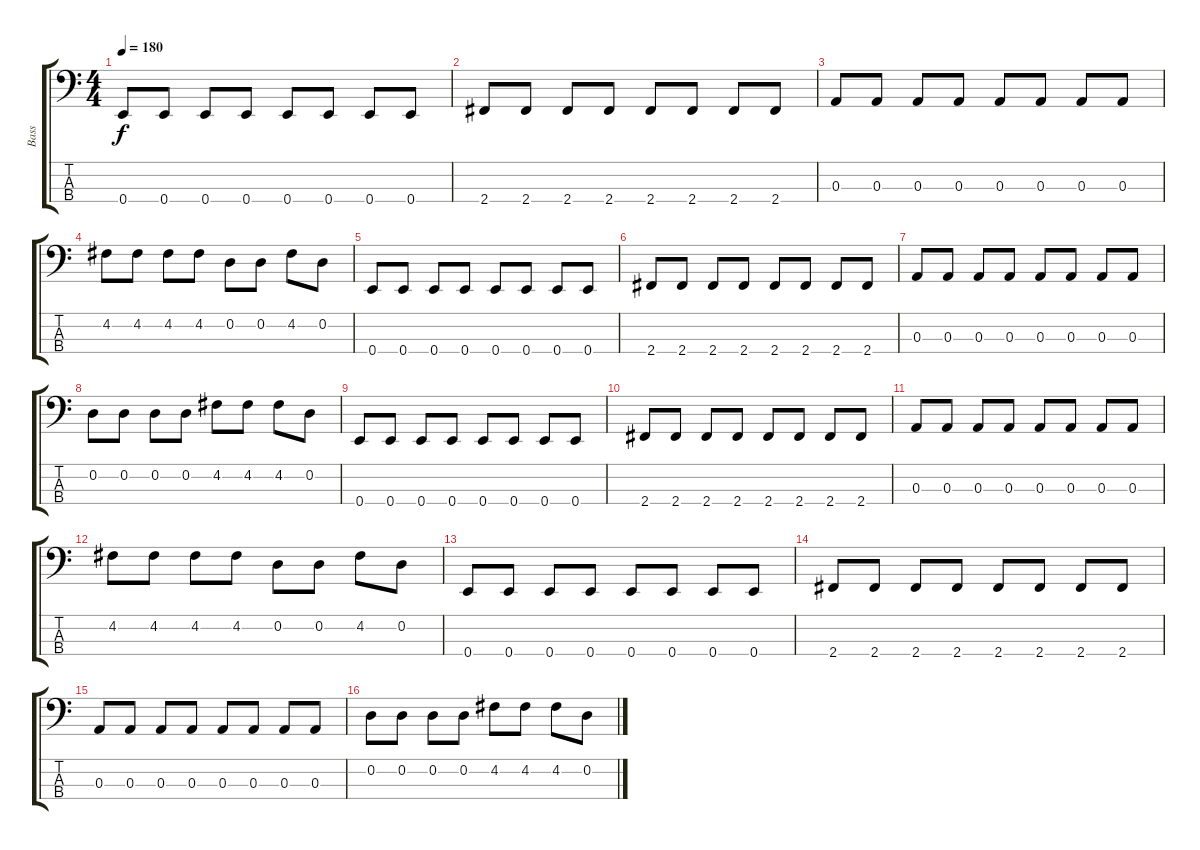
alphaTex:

\track ("Bass" "Bass") {instrument electricbasspick}
\staff {score tabs}
\tuning (G2 D2 A1 E1) {hide}
\ts (4 4)
\tempo 180
\clef f4
\ks c
0.4.8{dy f} 0.4.8 0.4.8 0.4.8 0.4.8 0.4.8 0.4.8 0.4.8 |
2.4.8 2.4.8 2.4.8 2.4.8 2.4.8 2.4.8 2.4.8 2.4.8 |
0.3.8 0.3.8 0.3.8 0.3.8 0.3.8 0.3.8 0.3.8 0.3.8 |
4.2.8 4.2.8 4.2.8 4.2.8 0.2.8 0.2.8 4.2.8 0.2.8 |
0.4.8 0.4.8 0.4.8 0.4.8 0.4.8 0.4.8 0.4.8 0.4.8 |
2.4.8 2.4.8 2.4.8 2.4.8 2.4.8 2.4.8 2.4.8 2.4.8 |
0.3.8 0.3.8 0.3.8 0.3.8 0.3.8 0.3.8 0.3.8 0.3.8 |
0.2.8 0.2.8 0.2.8 0.2.8 4.2.8 4.2.8 4.2.8 0.2.8 |
0.4.8 0.4.8 0.4.8 0.4.8 0.4.8 0.4.8 0.4.8 0.4.8 |
2.4.8 2.4.8 2.4.8 2.4.8 2.4.8 2.4.8 2.4.8 2.4.8 |
0.3.8 0.3.8 0.3.8 0.3.8 0.3.8 0.3.8 0.3.8 0.3.8 |
4.2.8 4.2.8 4.2.8 4.2.8 0.2.8 0.2.8 4.2.8 0.2.8 |
0.4.8 0.4.8 0.4.8 0.4.8 0.4.8 0.4.8 0.4.8 0.4.8 |
2.4.8 2.4.8 2.4.8 2.4.8 2.4.8 2.4.8 2.4.8 2.4.8 |
0.3.8 0.3.8 0.3.8 0.3.8 0.3.8 0.3.8 0.3.8 0.3.8 |
0.2.8 0.2.8 0.2.8 0.2.8 4.2.8 4.2.8 4.2.8 0.2.8
